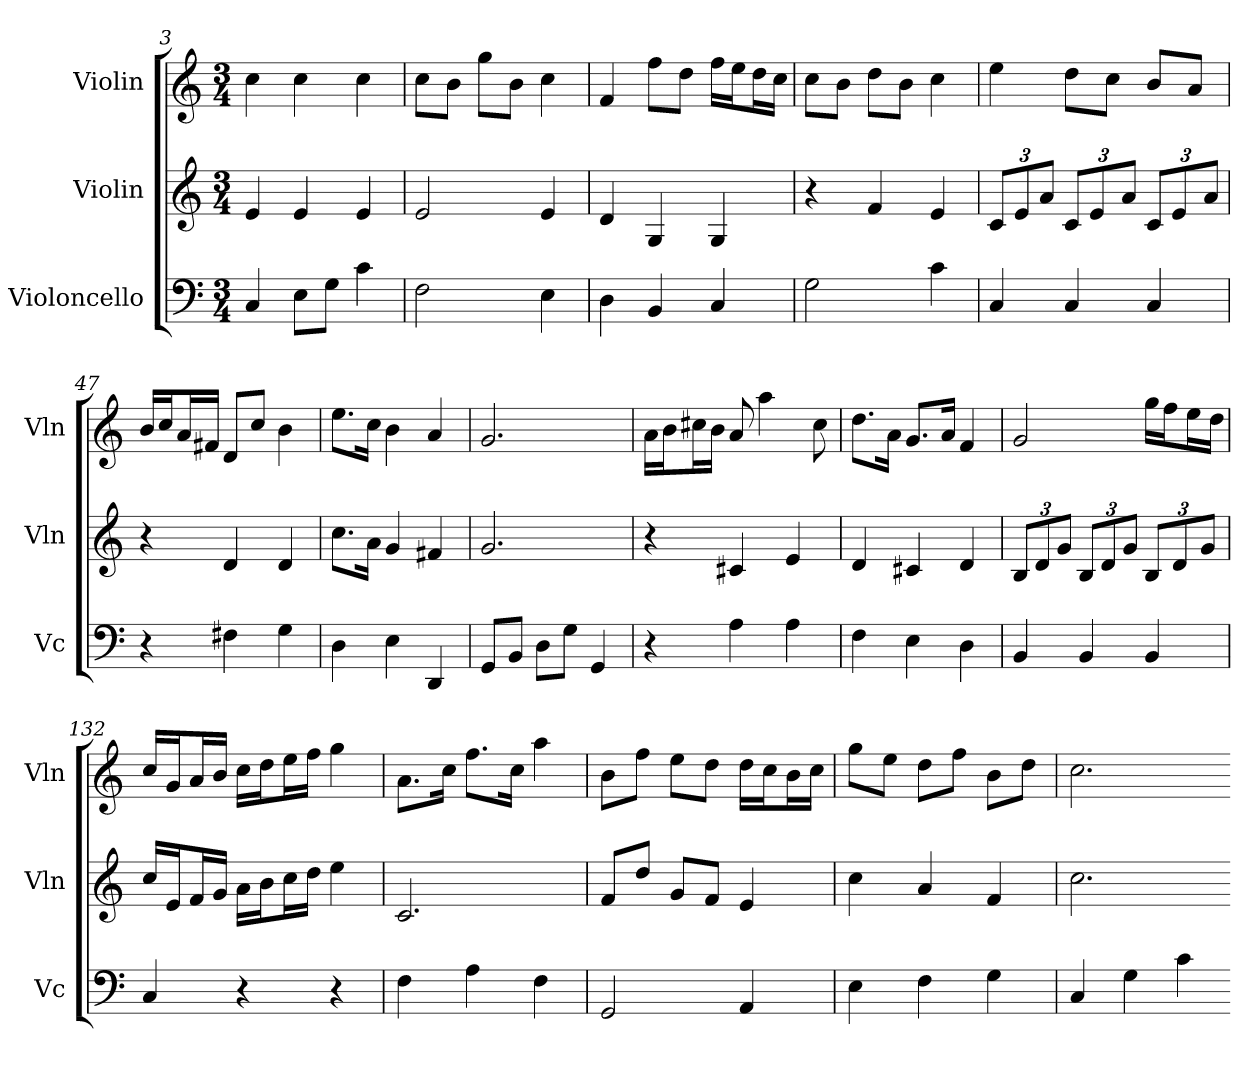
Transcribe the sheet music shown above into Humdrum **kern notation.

**kern	**kern	**kern
*part3	*part2	*part1
*staff3	*staff2	*staff1
*I"Violoncello	*I"Violin	*I"Violin
*I'Vc	*I'Vln	*I'Vln
*k[]	*k[]	*k[]
*M3/4	*M3/4	*M3/4
*MM120	*MM120	*MM120
=3	=3	=3
4C	4e	4cc
8EL	4e	4cc
8GJ	.	.
4c	4e	4cc
=74	=74	=74
2F	2e	8ccL
.	.	8bJ
.	.	8ggL
.	.	8bJ
4E	4e	4cc
=10	=10	=10
4D	4d	4f
4BB	4G	8ffL
.	.	8ddJ
4C	4G	16ffLL
.	.	16eeJ
.	.	16ddL
.	.	16ccJJ
=53	=53	=53
2G	4r	8ccL
.	.	8bJ
.	4f	8ddL
.	.	8bJ
4c	4e	4cc
=99	=99	=99
4C	12cL	4ee
.	12e	.
.	12aJ	.
4C	12cL	8ddL
.	12e	.
.	.	8ccJ
.	12aJ	.
4C	12cL	8bL
.	12e	.
.	.	8aJ
.	12aJ	.
=47	=47	=47
4r	4r	16bLL
.	.	16ccJ
.	.	16aL
.	.	16f#XJJ
4F#X	4d	8dL
.	.	8ccJ
4G	4d	4b
=36	=36	=36
4D	8.ccL	8.eeL
.	16aJk	16ccJk
4E	4g	4b
4DD	4f#X	4a
=5	=5	=5
8GGL	2.g	2.g
8BBJ	.	.
8DL	.	.
8GJ	.	.
4GG	.	.
=65	=65	=65
4r	4r	16aLL
.	.	16bJ
.	.	16cc#XL
.	.	16bJJ
4A	4c#X	8a
.	.	4aa
4A	4e	.
.	.	8cc#
=4	=4	=4
4F	4d	8.ddL
.	.	16aJk
4E	4c#X	8.gL
.	.	16aJk
4D	4d	4f
=64	=64	=64
4BB	12BL	2g
.	12d	.
.	12gJ	.
4BB	12BL	.
.	12d	.
.	12gJ	.
4BB	12BL	16ggLL
.	.	16ffJ
.	12d	.
.	.	16eeL
.	12gJ	.
.	.	16ddJJ
=132	=132	=132
4C	16ccLL	16ccLL
.	16eJ	16gJ
.	16fL	16aL
.	16gJJ	16bJJ
4r	16aLL	16ccLL
.	16bJ	16ddJ
.	16ccL	16eeL
.	16ddJJ	16ffJJ
4r	4ee	4gg
=51	=51	=51
4F	2.c	8.aL
.	.	16ccJk
4A	.	8.ffL
.	.	16ccJk
4F	.	4aa
=162	=162	=162
2GG	8fL	8bL
.	8ddJ	8ffJ
.	8gL	8eeL
.	8fJ	8ddJ
4AA	4e	16ddLL
.	.	16ccJ
.	.	16bL
.	.	16ccJJ
=1	=1	=1
4E	4cc	8ggL
.	.	8eeJ
4F	4a	8ddL
.	.	8ffJ
4G	4f	8bL
.	.	8ddJ
=170	=170	=170
4C	2.cc	2.cc
4G	.	.
4c	.	.
=-	=-	=-
*-	*-	*-
